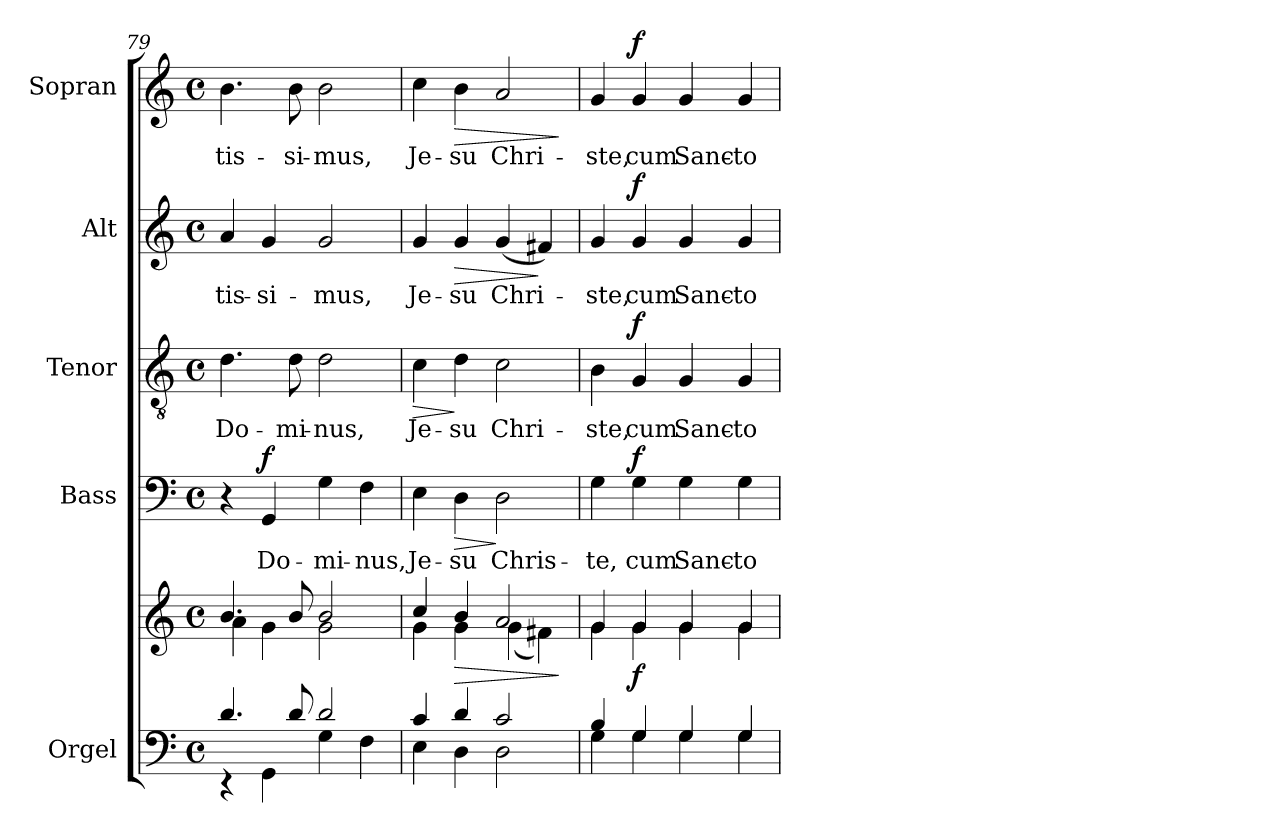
**kern	**kern	**dynam	**kern	**text	**dynam	**kern	**text	**dynam	**kern	**text	**dynam	**kern	**text	**dynam
*part5	*part5	*part5	*part4	*part4	*part4	*part3	*part3	*part3	*part2	*part2	*part2	*part1	*part1	*part1
*staff6	*staff5	*staff5/6	*staff4	*staff4	*staff4	*staff3	*staff3	*staff3	*staff2	*staff2	*staff2	*staff1	*staff1	*staff1
*I"Orgel	*	*	*I"Bass	*	*	*I"Tenor	*	*	*I"Alt	*	*	*I"Sopran	*	*
*I'Org.	*	*	*I'B.	*	*	*I'T.	*	*	*I'A.	*	*	*I'S.	*	*
*clefF4	*clefG2	*	*clefF4	*	*	*clefGv2	*	*	*clefG2	*	*	*clefG2	*	*
*k[]	*k[]	*	*k[]	*	*	*k[]	*	*	*k[]	*	*	*k[]	*	*
*C:	*C:	*	*C:	*	*	*C:	*	*	*C:	*	*	*C:	*	*
*M4/4	*M4/4	*	*M4/4	*	*	*M4/4	*	*	*M4/4	*	*	*M4/4	*	*
*met(c)	*met(c)	*	*met(c)	*	*	*met(c)	*	*	*met(c)	*	*	*met(c)	*	*
=79	=79	=79	=79	=79	=79	=79	=79	=79	=79	=79	=79	=79	=79	=79
*^	*^	*	*	*	*	*	*	*	*	*	*	*	*	*
!	!	!	!	!	!	!	!	!	!LO:LY:b	!	!	!LO:LY:b	!	!	!LO:LY:b	!
4.d/	4r	4.b/	4a\	.	4r	.	.	4.d\	Do-	.	4a/	-tis-	.	4.b\	-tis-	.
!	!	!	!	!	!	!LO:LY:b	!LO:DY:a	!	!	!	!	!LO:LY:b	!	!	!	!
.	4GG\	.	4g\	.	4GG/	Do-	f	.	.	.	4g/	-si-	.	.	.	.
!	!	!	!	!	!	!	!	!	!LO:LY:b	!	!	!	!	!	!LO:LY:b	!
8d/	.	8b/	.	.	.	.	.	8d\	-mi-	.	.	.	.	8b\	-si-	.
!	!	!	!	!	!	!LO:LY:b	!	!	!LO:LY:b	!	!	!LO:LY:b	!	!	!LO:LY:b	!
2d/	4G\	2b/	2g\	.	4G\	-mi-	.	2d\	-nus,	.	2g/	-mus,	.	2b\	-mus,	.
!	!	!	!	!	!	!LO:LY:b	!	!	!	!	!	!	!	!	!	!
.	4F\	.	.	.	4F\	-nus,	.	.	.	.	.	.	.	.	.	.
=80	=80	=80	=80	=80	=80	=80	=80	=80	=80	=80	=80	=80	=80	=80	=80	=80
!	!	!	!	!	!	!LO:LY:b	!	!	!LO:LY:b	!LO:HP:b	!	!LO:LY:b	!	!	!LO:LY:b	!
4c/	4E\	4cc/	4g\	.	4E\	Je-	.	4c\	Je-	>	4g/	Je-	.	4cc\	Je-	.
!	!	!	!	!LO:HP:b	!	!LO:LY:b	!LO:HP:b	!	!LO:LY:b	!	!	!LO:LY:b	!LO:HP:b	!	!LO:LY:b	!LO:HP:b
4d/	4D\	4b/	4g\	>	4D\	-su	>	4d\	-su	]	4g/	-su	>	4b\	-su	>
!	!	!	!	!	!	!LO:LY:b	!	!	!LO:LY:b	!	!	!LO:LY:b	!	!	!LO:LY:b	!
2c/	2D\	2a/	(>4g\	.	2D\	Chris-	]	2c\	Chri-	.	(<4g/	Chri-	.	2a/	Chri-	.
.	.	.	4f#X\)	.	.	.	.	.	.	.	4f#X/)	.	]	.	.	.
*v	*v	*	*	*	*	*	*	*	*	*	*	*	*	*	*	*
*	*v	*v	*	*	*	*	*	*	*	*	*	*	*	*	*
.	.	]	.	.	.	.	.	.	.	.	.	.	.	]
=81	=81	=81	=81	=81	=81	=81	=81	=81	=81	=81	=81	=81	=81	=81
*^	*^	*	*	*	*	*	*	*	*	*	*	*	*	*
!	!	!	!	!	!	!LO:LY:b	!	!	!LO:LY:b	!	!	!LO:LY:b	!	!	!LO:LY:b	!
4B/	4G\	4g/	4g\	.	4G\	-te,	.	4B\	-ste,	.	4g/	-ste,	.	4g/	-ste,	.
!	!	!	!	!LO:DY:b	!	!LO:LY:b	!LO:DY:a	!	!LO:LY:b	!LO:DY:a	!	!LO:LY:b	!LO:DY:a	!	!LO:LY:b	!LO:DY:a
4G/	4G\	4g/	4g\	f	4G\	cum	f	4G/	cum	f	4g/	cum	f	4g/	cum	f
!	!	!	!	!	!	!LO:LY:b	!	!	!LO:LY:b	!	!	!LO:LY:b	!	!	!LO:LY:b	!
4G/	4G\	4g/	4g\	.	4G\	Sanc-	.	4G/	Sanc-	.	4g/	Sanc-	.	4g/	Sanc-	.
!	!	!	!	!	!	!LO:LY:b	!	!	!LO:LY:b	!	!	!LO:LY:b	!	!	!LO:LY:b	!
4G/	4G\	4g/	4g\	.	4G\	-to	.	4G/	-to	.	4g/	-to	.	4g/	-to	.
*v	*v	*	*	*	*	*	*	*	*	*	*	*	*	*	*	*
*	*v	*v	*	*	*	*	*	*	*	*	*	*	*	*	*
=	=	=	=	=	=	=	=	=	=	=	=	=	=	=
*-	*-	*-	*-	*-	*-	*-	*-	*-	*-	*-	*-	*-	*-	*-
